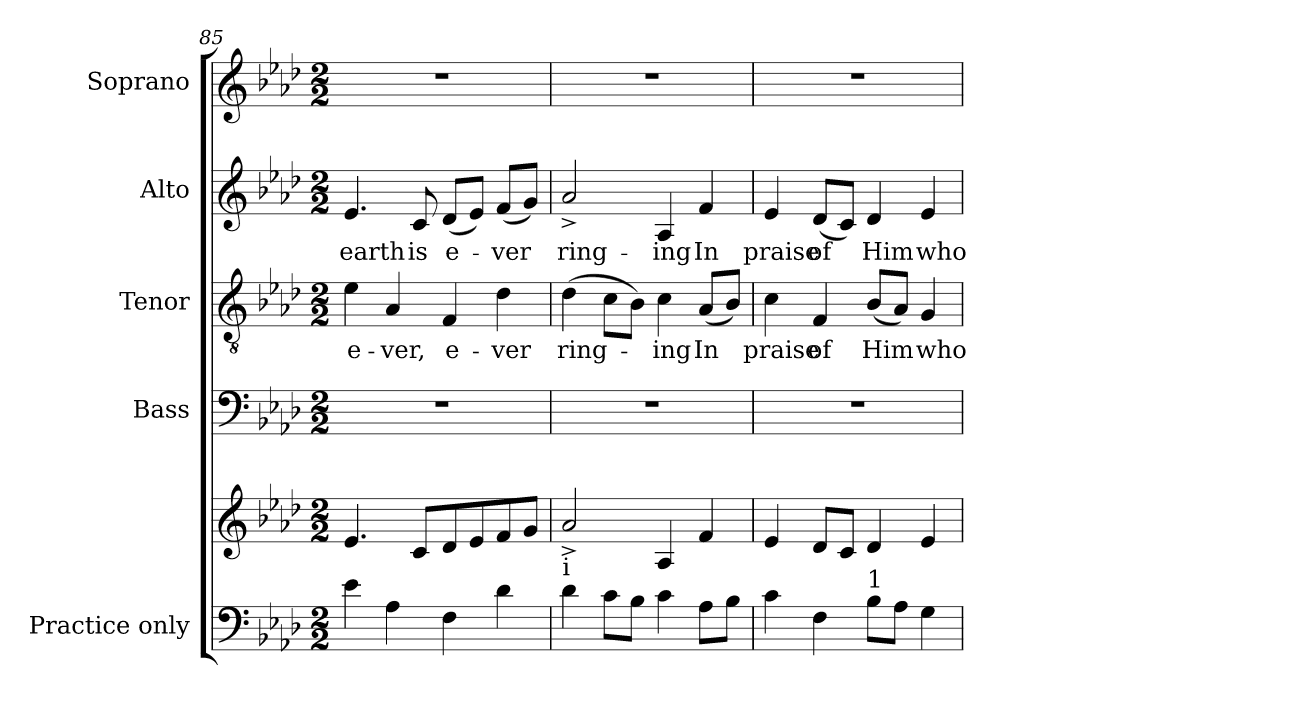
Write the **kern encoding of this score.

**kern	**kern	**kern	**kern	**text	**kern	**text	**kern
*part5	*part5	*part4	*part3	*part3	*part2	*part2	*part1
*staff6	*staff5	*staff4	*staff3	*staff3	*staff2	*staff2	*staff1
*I"Practice only	*	*I"Bass	*I"Tenor	*	*I"Alto	*	*I"Soprano
*	*	*I'B	*I'T	*	*I'A	*	*I'S
*clefF4	*clefG2	*clefF4	*clefGv2	*	*clefG2	*	*clefG2
*k[b-e-a-d-]	*k[b-e-a-d-]	*k[b-e-a-d-]	*k[b-e-a-d-]	*	*k[b-e-a-d-]	*	*k[b-e-a-d-]
*A-:	*A-:	*A-:	*A-:	*	*A-:	*	*A-:
*M2/2	*M2/2	*M2/2	*M2/2	*	*M2/2	*	*M2/2
=85	=85	=85	=85	=85	=85	=85	=85
!	!	!	!	!LO:LY:b	!	!LO:LY:b	!
4e-	4.e-	1r	4e-	e-	4.e-	earth	1r
!	!	!	!	!LO:LY:b	!	!	!
4A-	.	.	4A-	-ver,	.	.	.
!	!	!	!	!	!	!LO:LY:b	!
.	8cL	.	.	.	8c	is	.
!	!	!	!	!LO:LY:b	!	!LO:LY:b	!
4F	8d-	.	4F	e-	(<8d-L	e-	.
.	8e-	.	.	.	8e-J)	.	.
!	!	!	!	!LO:LY:b	!	!LO:LY:b	!
4d-	8f	.	4d-	-ver	(<8fL	ver	.
.	8gJ	.	.	.	8gJ)	.	.
=86	=86	=86	=86	=86	=86	=86	=86
!	!LO:TX:b:t=i	!	!	!	!	!	!
!	!	!	!	!LO:LY:b	!	!LO:LY:b	!
4d-	2a-^	1r	(>4d-	ring-	2a-^	ring-	1r
8cL	.	.	8cL	.	.	.	.
8B-J	.	.	8B-J)	.	.	.	.
!	!	!	!	!LO:LY:b	!	!LO:LY:b	!
4c	4A-	.	4c	ing	4A-	-ing	.
!	!	!	!	!LO:LY:b	!	!LO:LY:b	!
8A-L	4f	.	(<8A-L	In	4f	In	.
8B-J	.	.	8B-J)	.	.	.	.
=87	=87	=87	=87	=87	=87	=87	=87
!	!	!	!	!LO:LY:b	!	!LO:LY:b	!
4c	4e-	1r	4c	praise	4e-	praise	1r
!	!	!	!	!LO:LY:b	!	!LO:LY:b	!
4F	8d-L	.	4F	of	(<8d-L	of	.
.	8cJ	.	.	.	8cJ)	.	.
!LO:TX:a:t=1	!	!	!	!	!	!	!
!	!	!	!	!LO:LY:b	!	!LO:LY:b	!
8B-L	4d-	.	(<8B-L	Him	4d-	Him	.
8A-J	.	.	8A-J)	.	.	.	.
!	!	!	!	!LO:LY:b	!	!LO:LY:b	!
4G	4e-	.	4G	who	4e-	who	.
=	=	=	=	=	=	=	=
*-	*-	*-	*-	*-	*-	*-	*-
